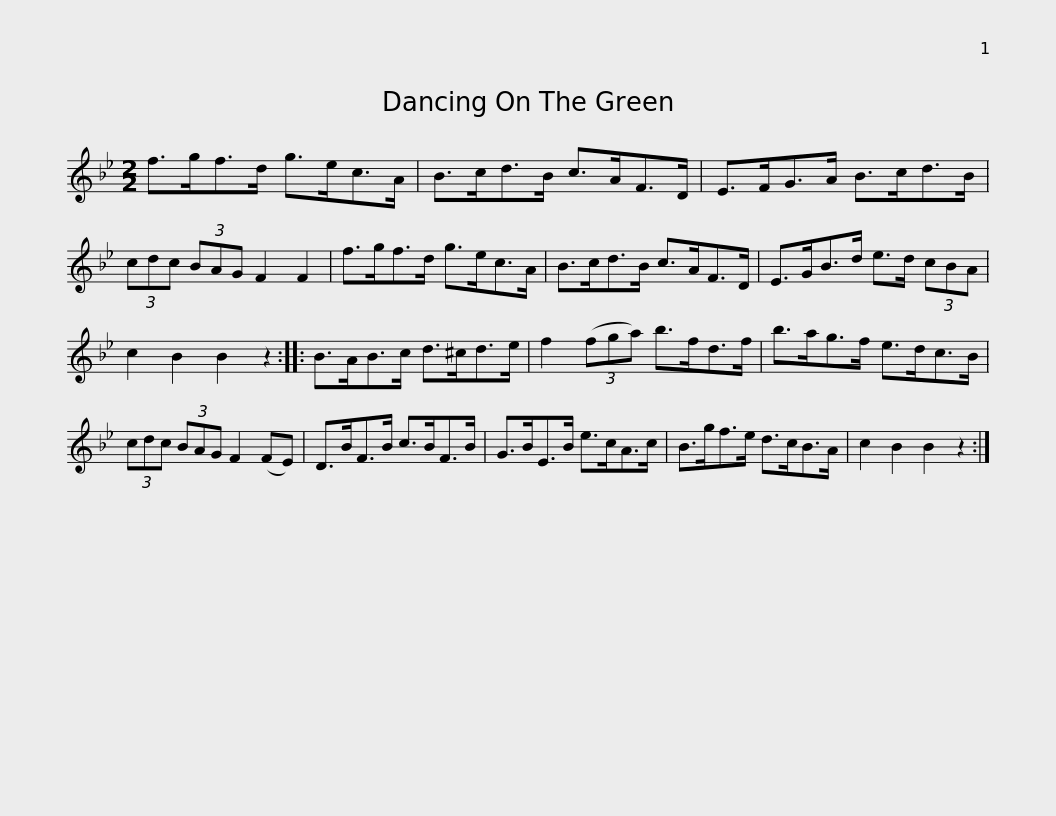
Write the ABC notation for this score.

X:1
L:1/8
M:2/2
I:linebreak $
K:Bb
V:1 treble
V:1
 f>gf>d g>ec>A | B>cd>B c>AF>D | E>FG>A B>cd>B | (3cdc (3BAG F2 F2 |$ f>gf>d g>ec>A | %5
 B>cd>B c>AF>D | E>GB>d e>d (3cBA | c2 B2 B2 z2 :: B>AB>c d>^cd>e |$ f2 (3(fga) b>fd>f | %10
 b>ag>f e>dc>B | (3cdc (3BAG F2 (FE) | D>BF>B c>BF>B |$ G>BE>B e>cA>c | B>gf>e d>cB>A | %15
 c2 B2 B2 z2 :| %16
